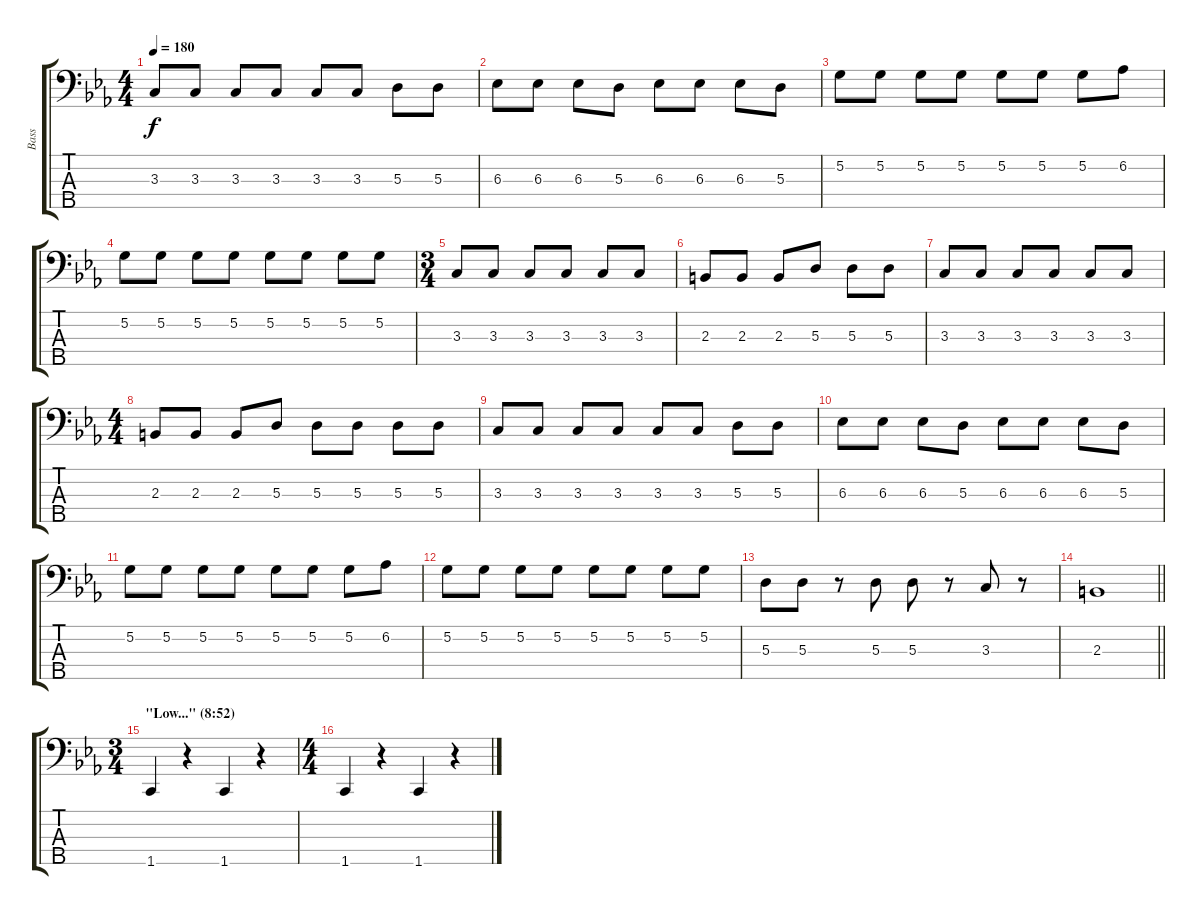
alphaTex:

\track ("Bass" "Bass") {instrument electricbassfinger}
\staff {score tabs}
\tuning (G2 D2 A1 E1 B0) {hide}
\ts (4 4)
\tempo 180
\clef f4
\ks eb
3.3.8{dy f} 3.3.8 3.3.8 3.3.8 3.3.8 3.3.8 5.3.8 5.3.8 |
6.3.8 6.3.8 6.3.8 5.3.8 6.3.8 6.3.8 6.3.8 5.3.8 |
5.2.8 5.2.8 5.2.8 5.2.8 5.2.8 5.2.8 5.2.8 6.2.8 |
5.2.8 5.2.8 5.2.8 5.2.8 5.2.8 5.2.8 5.2.8 5.2.8 |
\ts (3 4)
3.3.8 3.3.8 3.3.8 3.3.8 3.3.8 3.3.8 |
2.3.8 2.3.8 2.3.8 5.3.8 5.3.8 5.3.8 |
3.3.8 3.3.8 3.3.8 3.3.8 3.3.8 3.3.8 |
\ts (4 4)
2.3.8 2.3.8 2.3.8 5.3.8 5.3.8 5.3.8 5.3.8 5.3.8 |
3.3.8 3.3.8 3.3.8 3.3.8 3.3.8 3.3.8 5.3.8 5.3.8 |
6.3.8 6.3.8 6.3.8 5.3.8 6.3.8 6.3.8 6.3.8 5.3.8 |
5.2.8 5.2.8 5.2.8 5.2.8 5.2.8 5.2.8 5.2.8 6.2.8 |
5.2.8 5.2.8 5.2.8 5.2.8 5.2.8 5.2.8 5.2.8 5.2.8 |
5.3.8 5.3.8 r.8 5.3.8 5.3.8 r.8 3.3.8 r.8 |
\barLineRight lightlight
2.3.1 |
\ts (3 4)
\section ("" "\"Low...\" (8:52)")
1.5.4 r.4 1.5.4 r.4 |
\ts (4 4)
1.5.4 r.4 1.5.4 r.4
